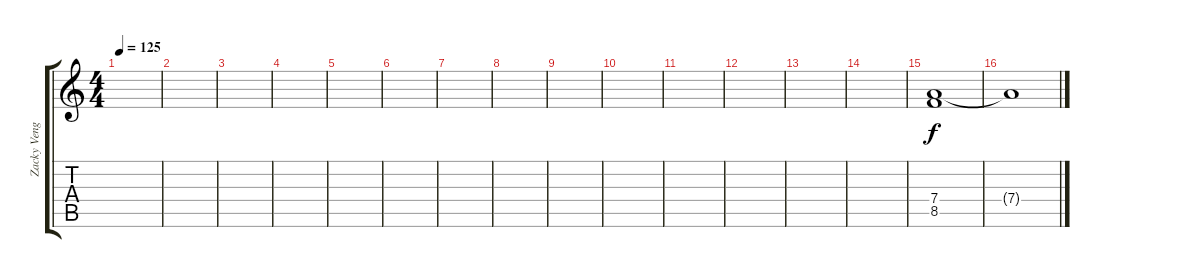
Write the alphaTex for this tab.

\track ("Zacky Vengeance" "Zacky Veng") {instrument distortionguitar}
\staff {score tabs}
\tuning (E4 B3 G3 D3 A2 D2) {hide}
\ts (4 4)
\tempo 125
\clef g2
\ks c
|
|
|
|
|
|
|
|
|
|
|
|
|
|
(7.4 8.5).1 |
7.4{t}.1
